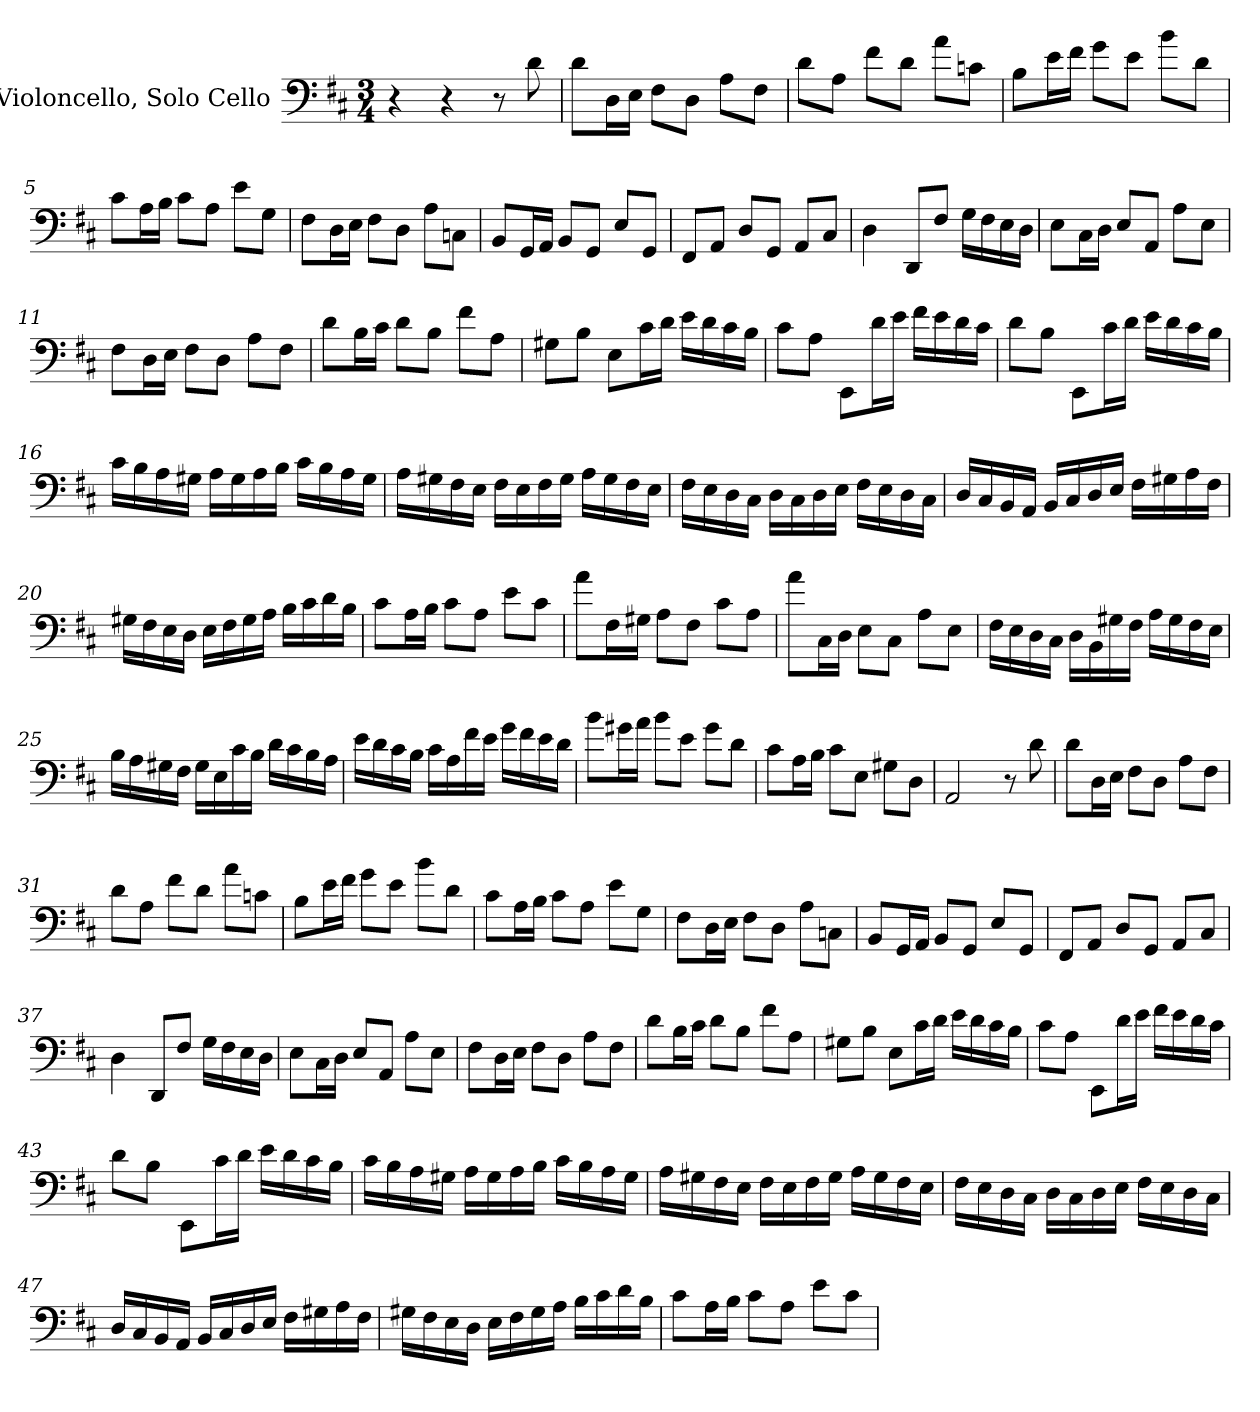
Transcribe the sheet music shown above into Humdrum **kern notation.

**kern
*part1
*staff1
*I"Violoncello, Solo Cello
*I'Vc.
*clefF4
*k[f#c#]
*M3/4
*MM250
=1
4r
4r
8r
*MM120
8d\
=2
8d\L
16D\L
16E\JJ
8F#\L
8D\J
8A\L
8F#\J
=3
8d\L
8A\J
8f#\L
8d\J
8a\L
8cn\J
=4
8B\L
16e\L
16f#\JJ
8g\L
8e\J
8b\L
8d\J
=5
8c#\L
16A\L
16B\JJ
8c#\L
8A\J
8e\L
8G\J
!!LO:LB:g=z
=6
8F#\L
16D\L
16E\JJ
8F#\L
8D\J
8A\L
8Cn\J
=7
8BB/L
16GG/L
16AA/JJ
8BB/L
8GG/J
8E/L
8GG/J
=8
8FF#/L
8AA/J
8D/L
8GG/J
8AA/L
8C#/J
=9
4D\
8DD/L
8F#/J
16G\LL
16F#\
16E\
16D\JJ
=10
8E\L
16C#\L
16D\JJ
8E/L
8AA/J
8A\L
8E\J
=11
8F#\L
16D\L
16E\JJ
8F#\L
8D\J
8A\L
8F#\J
!!LO:LB:g=z
=12
8d\L
16B\L
16c#\JJ
8d\L
8B\J
8f#\L
8A\J
=13
8G#X\L
8B\J
8E\L
16c#\L
16d\JJ
16e\LL
16d\
16c#\
16B\JJ
=14
8c#\L
8A\J
8EE\L
16d\L
16e\JJ
16f#\LL
16e\
16d\
16c#\JJ
=15
8d\L
8B\J
8EE\L
16c#\L
16d\JJ
16e\LL
16d\
16c#\
16B\JJ
!!LO:LB:g=z
=16
16c#\LL
16B\
16A\
16G#X\JJ
16A\LL
16G#\
16A\
16B\JJ
16c#\LL
16B\
16A\
16G#\JJ
=17
16A\LL
16G#X\
16F#\
16E\JJ
16F#\LL
16E\
16F#\
16G#\JJ
16A\LL
16G#\
16F#\
16E\JJ
=18
16F#\LL
16E\
16D\
16C#\JJ
16D\LL
16C#\
16D\
16E\JJ
16F#\LL
16E\
16D\
16C#\JJ
!!LO:LB:g=z
=19
16D/LL
16C#/
16BB/
16AA/JJ
16BB/LL
16C#/
16D/
16E/JJ
16F#\LL
16G#X\
16A\
16F#\JJ
=20
16G#X\LL
16F#\
16E\
16D\JJ
16E\LL
16F#\
16G#\
16A\JJ
16B\LL
16c#\
16d\
16B\JJ
=21
8c#\L
16A\L
16B\JJ
8c#\L
8A\J
8e\L
8c#\J
=22
8a\L
16F#\L
16G#X\JJ
8A\L
8F#\J
8c#\L
8A\J
!!LO:LB:g=z
=23
8a\L
16C#\L
16D\JJ
8E\L
8C#\J
8A\L
8E\J
=24
16F#\LL
16E\
16D\
16C#\JJ
16D\LL
16BB\
16G#X\
16F#\JJ
16A\LL
16G#\
16F#\
16E\JJ
=25
16B\LL
16A\
16G#X\
16F#\JJ
16G#\LL
16E\
16c#\
16B\JJ
16d\LL
16c#\
16B\
16A\JJ
!!LO:LB:g=z
=26
16e\LL
16d\
16c#\
16B\JJ
16c#\LL
16A\
16f#\
16e\JJ
16g\LL
16f#\
16e\
16d\JJ
=27
8b\L
16g#X\L
16a\JJ
8b\L
8e\J
8g#\L
8d\J
=28
8c#\L
16A\L
16B\JJ
8c#\L
8E\J
8G#X\L
8D\J
=29
2AA/
8r
8d\
=30
8d\L
16D\L
16E\JJ
8F#\L
8D\J
8A\L
8F#\J
!!LO:LB:g=z
=31
8d\L
8A\J
8f#\L
8d\J
8a\L
8cn\J
=32
8B\L
16e\L
16f#\JJ
8g\L
8e\J
8b\L
8d\J
=33
8c#\L
16A\L
16B\JJ
8c#\L
8A\J
8e\L
8G\J
=34
8F#\L
16D\L
16E\JJ
8F#\L
8D\J
8A\L
8Cn\J
=35
8BB/L
16GG/L
16AA/JJ
8BB/L
8GG/J
8E/L
8GG/J
!!LO:LB:g=z
=36
8FF#/L
8AA/J
8D/L
8GG/J
8AA/L
8C#/J
=37
4D\
8DD/L
8F#/J
16G\LL
16F#\
16E\
16D\JJ
=38
8E\L
16C#\L
16D\JJ
8E/L
8AA/J
8A\L
8E\J
=39
8F#\L
16D\L
16E\JJ
8F#\L
8D\J
8A\L
8F#\J
=40
8d\L
16B\L
16c#\JJ
8d\L
8B\J
8f#\L
8A\J
!!LO:LB:g=z
=41
8G#X\L
8B\J
8E\L
16c#\L
16d\JJ
16e\LL
16d\
16c#\
16B\JJ
=42
8c#\L
8A\J
8EE\L
16d\L
16e\JJ
16f#\LL
16e\
16d\
16c#\JJ
=43
8d\L
8B\J
8EE\L
16c#\L
16d\JJ
16e\LL
16d\
16c#\
16B\JJ
!!LO:LB:g=z
=44
16c#\LL
16B\
16A\
16G#X\JJ
16A\LL
16G#\
16A\
16B\JJ
16c#\LL
16B\
16A\
16G#\JJ
=45
16A\LL
16G#X\
16F#\
16E\JJ
16F#\LL
16E\
16F#\
16G#\JJ
16A\LL
16G#\
16F#\
16E\JJ
=46
16F#\LL
16E\
16D\
16C#\JJ
16D\LL
16C#\
16D\
16E\JJ
16F#\LL
16E\
16D\
16C#\JJ
!!LO:PB:g=z
=47
16D/LL
16C#/
16BB/
16AA/JJ
16BB/LL
16C#/
16D/
16E/JJ
16F#\LL
16G#X\
16A\
16F#\JJ
=48
16G#X\LL
16F#\
16E\
16D\JJ
16E\LL
16F#\
16G#\
16A\JJ
16B\LL
16c#\
16d\
16B\JJ
=49
8c#\L
16A\L
16B\JJ
8c#\L
8A\J
8e\L
8c#\J
=
*-
